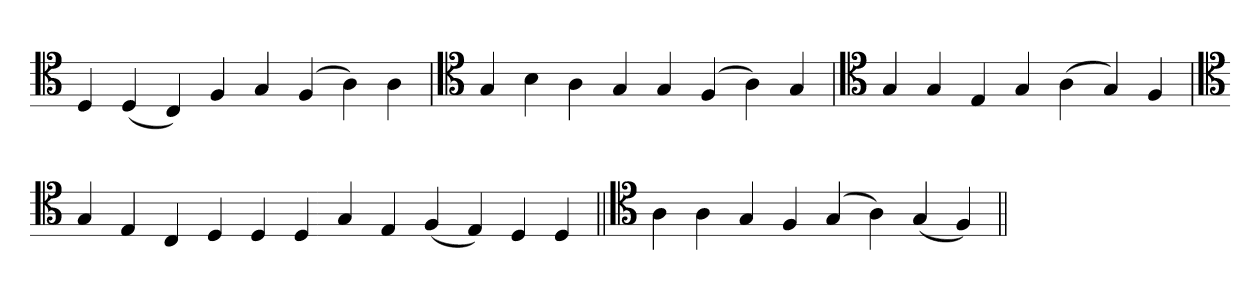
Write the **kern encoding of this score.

**kern
*part1
*staff1
*clefC4
=
4D
(4D
4C)
4F
4G
(4F
4A)
4A
=`
*clefC4
4G
4B
4A
4G
4G
(4F
4A)
4G
='
*clefC4
4G
4G
4E
4G
(4A
4G)
4F
=`
*clefC4
4G
4E
4C
4D
4D
4D
4G
4E
(4F
4E)
4D
4D
=||
*clefC4
4A
4A
4G
4F
(4G
4A)
(4G
4F)
=||
*-
